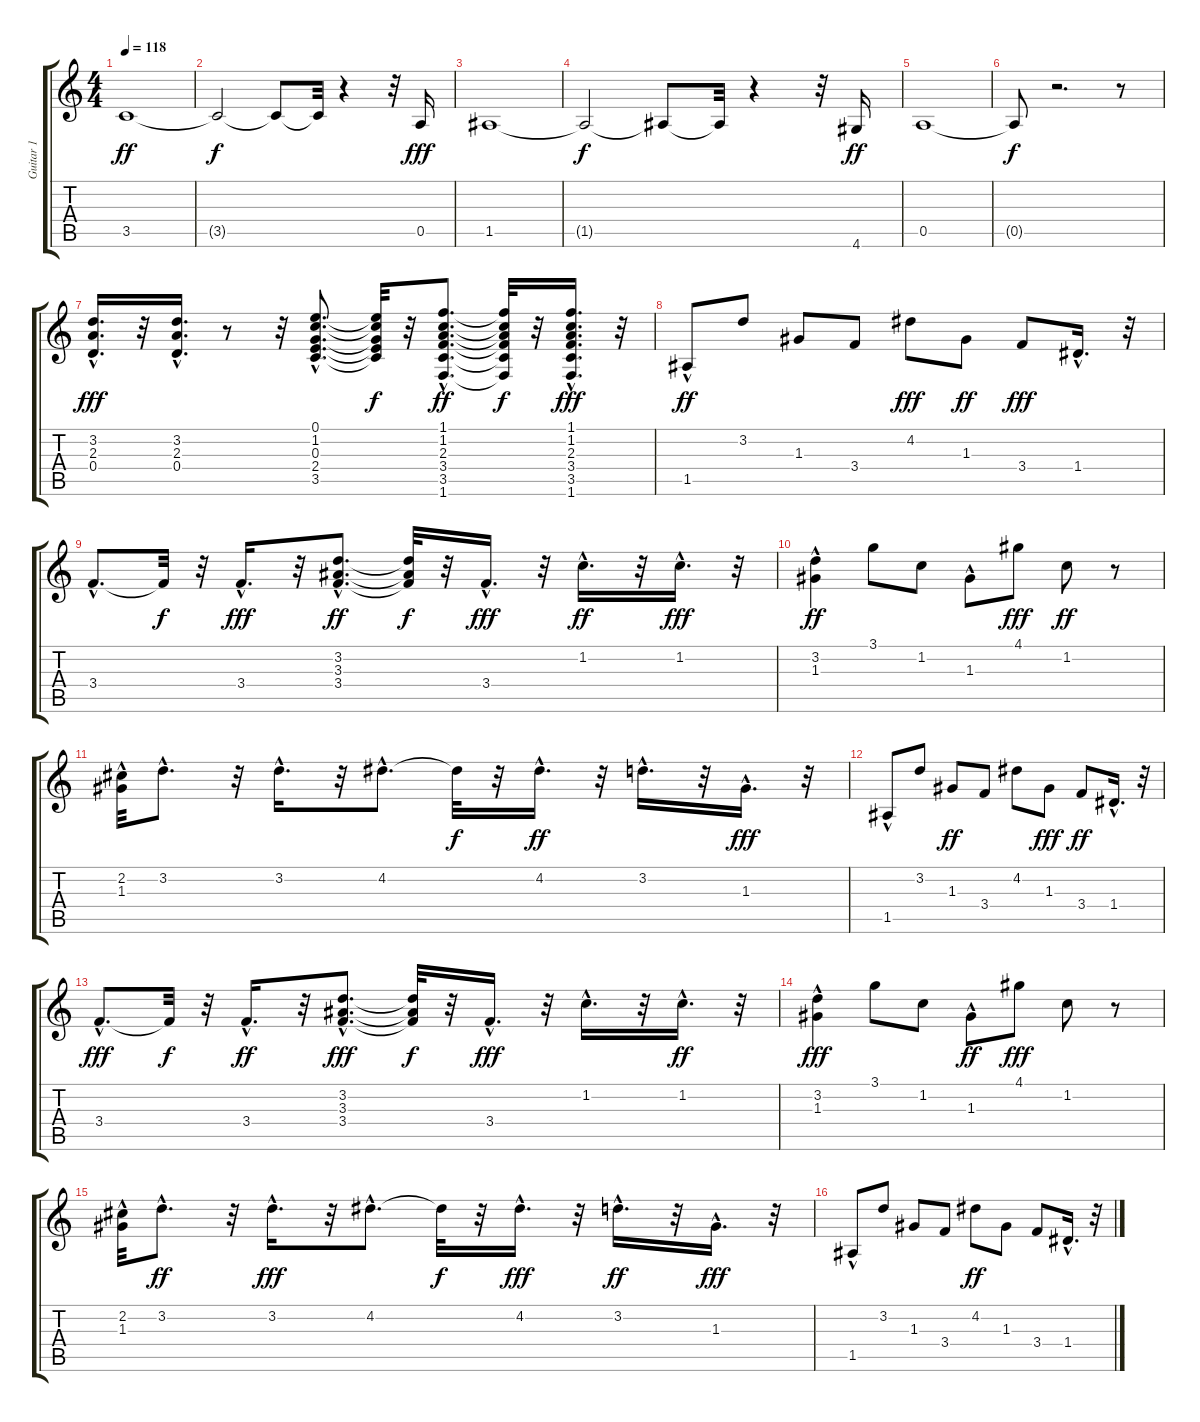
\track ("Guitar 1            " "Guitar 1  ") {instrument overdrivenguitar}
\staff {score tabs}
\tuning (E4 B3 G3 D3 A2 E2) {hide}
\ts (4 4)
\tempo 118
\clef g2
\ks c
3.5.1{dy ff} |
3.5{t}.2{dy f} 3.5{t}.8 3.5{t}.32 r.4 r.32 0.5.16{dy fff} |
1.5.1 |
1.5{t}.2{dy f} 1.5{t}.8 1.5{t}.32 r.4 r.32 4.6.16{dy ff} |
0.5.1 |
0.5{t}.8{dy f} r.2{d} r.8 |
(3.2{hac} 2.3{hac} 0.4{hac}).16{d dy fff} r.32 (3.2{hac} 2.3{hac} 0.4{hac}).16{d} r.8 r.32 (0.1{hac} 1.2{hac} 0.3{hac} 2.4{hac} 3.5{hac}).8{d} (0.1{t} 1.2{t} 0.3{t} 2.4{t} 3.5{t}).32{dy f} r.32 (1.1{hac} 1.2{hac} 2.3{hac} 3.4{hac} 3.5{hac} 1.6{hac}).8{d dy ff} (1.1{t} 1.2{t} 2.3{t} 3.4{t} 3.5{t} 1.6{t}).32{dy f} r.32 (1.1{hac} 1.2{hac} 2.3{hac} 3.4{hac} 3.5{hac} 1.6{hac}).16{d dy fff} r.32 |
1.5{hac}.8{dy ff volume 16} 3.2.8{volume 16} 1.3.8{volume 16} 3.4.8{volume 15} 4.2.8{dy fff volume 15} 1.3.8{dy ff volume 15} 3.4.8{dy fff volume 15} 1.4{hac}.16{d volume 15} r.32 |
3.4{hac}.8{d volume 15} 3.4{t}.32{dy f} r.32 3.4{hac}.16{d dy fff volume 14} r.32 (3.2{hac} 3.3{hac} 3.4{hac}).8{d dy ff volume 14} (3.2{t} 3.3{t} 3.4{t}).32{dy f} r.32 3.4{hac}.16{d dy fff volume 14} r.32 1.2{hac}.16{d dy ff volume 14} r.32 1.2{hac}.16{d dy fff volume 14} r.32 |
(3.2 1.3{hac}).4{dy ff volume 13} 3.1.8{volume 13} 1.2.8{volume 13} 1.3{hac}.8{volume 13} 4.1.8{dy fff volume 13} 1.2.8{dy ff volume 12} r.8 |
(2.2 1.3{hac}).32{volume 12} 3.2{hac}.8{d} r.32 3.2{hac}.16{d volume 12} r.32 4.2{hac}.8{d volume 12} 4.2{t}.32{dy f} r.32 4.2{hac}.16{d dy ff volume 11} r.32 3.2{hac}.16{d volume 11} r.32 1.3{hac}.16{d dy fff volume 11} r.32 |
1.5{hac}.8{volume 11} 3.2.8{volume 11} 1.3.8{dy ff volume 11} 3.4.8{volume 10} 4.2.8{volume 10} 1.3.8{dy fff volume 10} 3.4.8{dy ff volume 10} 1.4{hac}.16{d volume 10} r.32 |
3.4{hac}.8{d dy fff volume 10} 3.4{t}.32{dy f} r.32 3.4{hac}.16{d dy ff volume 9} r.32 (3.2{hac} 3.3{hac} 3.4{hac}).8{d dy fff volume 9} (3.2{t} 3.3{t} 3.4{t}).32{dy f} r.32 3.4{hac}.16{d dy fff volume 9} r.32 1.2{hac}.16{d volume 9} r.32 1.2{hac}.16{d dy ff volume 9} r.32 |
(3.2 1.3{hac}).4{dy fff volume 8} 3.1.8{volume 8} 1.2.8{volume 8} 1.3{hac}.8{dy ff volume 8} 4.1.8{dy fff volume 8} 1.2.8{volume 8} r.8 |
(2.2 1.3{hac}).32{volume 7} 3.2{hac}.8{d dy ff volume 7} r.32 3.2{hac}.16{d dy fff volume 7} r.32 4.2{hac}.8{d volume 7} 4.2{t}.32{dy f} r.32 4.2{hac}.16{d dy fff volume 6} r.32 3.2{hac}.16{d dy ff volume 6} r.32 1.3{hac}.16{d dy fff volume 6} r.32 |
1.5{hac}.8{volume 6} 3.2.8{volume 6} 1.3.8{volume 6} 3.4.8{volume 6} 4.2.8{dy ff volume 5} 1.3.8{volume 5} 3.4.8{volume 5} 1.4{hac}.16{d volume 5} r.32
